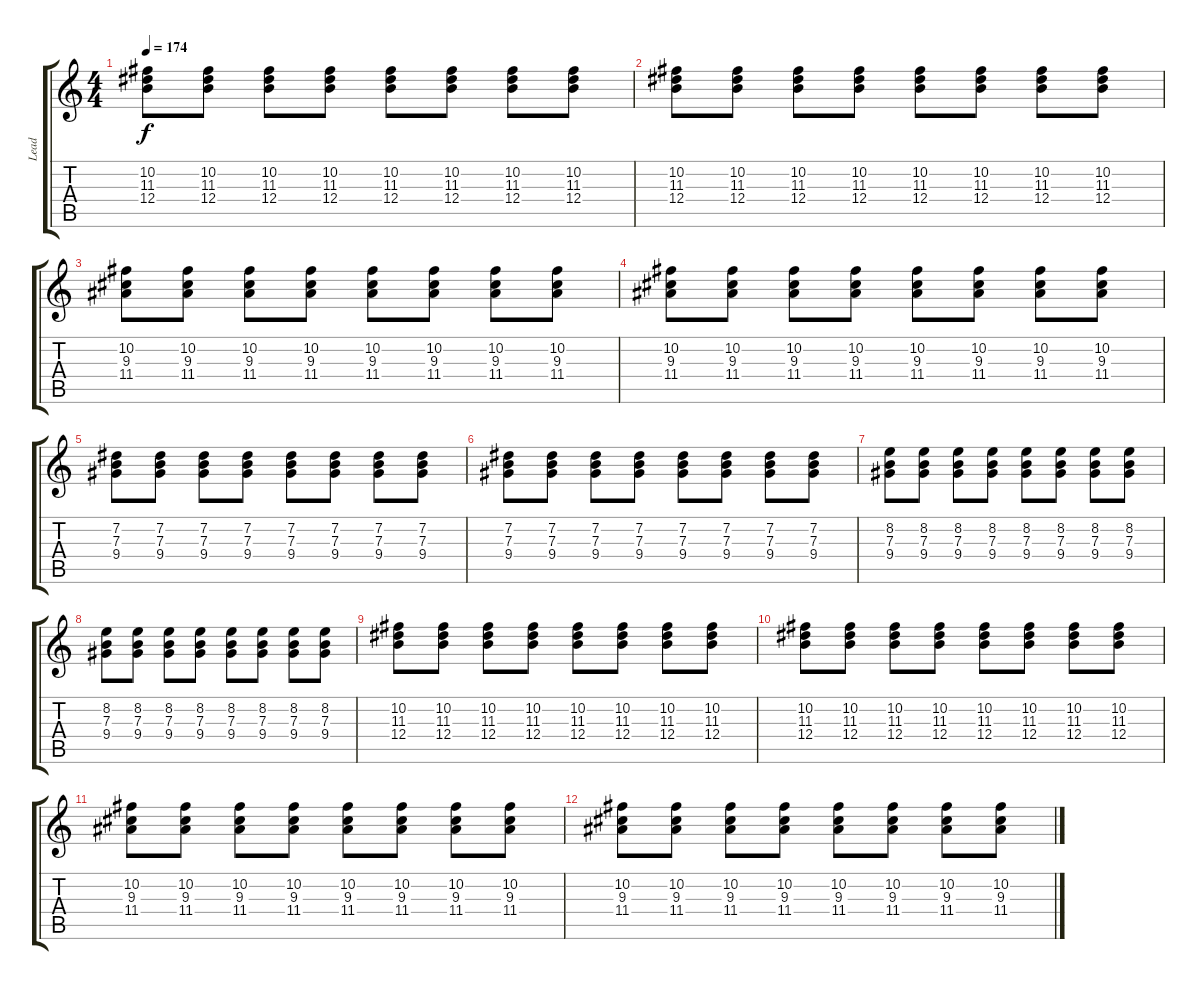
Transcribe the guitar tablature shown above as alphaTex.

\track ("Lead" "Lead") {instrument distortionguitar}
\staff {score tabs}
\tuning (Db4 Ab3 E3 B2 Gb2 B1) {hide}
\ts (4 4)
\tempo 174
\clef g2
\ks c
(10.2 11.3 12.4).8{dy f} (10.2 11.3 12.4).8 (10.2 11.3 12.4).8 (10.2 11.3 12.4).8 (10.2 11.3 12.4).8 (10.2 11.3 12.4).8 (10.2 11.3 12.4).8 (10.2 11.3 12.4).8 |
(10.2 11.3 12.4).8 (10.2 11.3 12.4).8 (10.2 11.3 12.4).8 (10.2 11.3 12.4).8 (10.2 11.3 12.4).8 (10.2 11.3 12.4).8 (10.2 11.3 12.4).8 (10.2 11.3 12.4).8 |
(10.2 9.3 11.4).8 (10.2 9.3 11.4).8 (10.2 9.3 11.4).8 (10.2 9.3 11.4).8 (10.2 9.3 11.4).8 (10.2 9.3 11.4).8 (10.2 9.3 11.4).8 (10.2 9.3 11.4).8 |
(10.2 9.3 11.4).8 (10.2 9.3 11.4).8 (10.2 9.3 11.4).8 (10.2 9.3 11.4).8 (10.2 9.3 11.4).8 (10.2 9.3 11.4).8 (10.2 9.3 11.4).8 (10.2 9.3 11.4).8 |
(7.2 7.3 9.4).8 (7.2 7.3 9.4).8 (7.2 7.3 9.4).8 (7.2 7.3 9.4).8 (7.2 7.3 9.4).8 (7.2 7.3 9.4).8 (7.2 7.3 9.4).8 (7.2 7.3 9.4).8 |
(7.2 7.3 9.4).8 (7.2 7.3 9.4).8 (7.2 7.3 9.4).8 (7.2 7.3 9.4).8 (7.2 7.3 9.4).8 (7.2 7.3 9.4).8 (7.2 7.3 9.4).8 (7.2 7.3 9.4).8 |
(8.2 7.3 9.4).8 (8.2 7.3 9.4).8 (8.2 7.3 9.4).8 (8.2 7.3 9.4).8 (8.2 7.3 9.4).8 (8.2 7.3 9.4).8 (8.2 7.3 9.4).8 (8.2 7.3 9.4).8 |
(8.2 7.3 9.4).8 (8.2 7.3 9.4).8 (8.2 7.3 9.4).8 (8.2 7.3 9.4).8 (8.2 7.3 9.4).8 (8.2 7.3 9.4).8 (8.2 7.3 9.4).8 (8.2 7.3 9.4).8 |
(10.2 11.3 12.4).8 (10.2 11.3 12.4).8 (10.2 11.3 12.4).8 (10.2 11.3 12.4).8 (10.2 11.3 12.4).8 (10.2 11.3 12.4).8 (10.2 11.3 12.4).8 (10.2 11.3 12.4).8 |
(10.2 11.3 12.4).8 (10.2 11.3 12.4).8 (10.2 11.3 12.4).8 (10.2 11.3 12.4).8 (10.2 11.3 12.4).8 (10.2 11.3 12.4).8 (10.2 11.3 12.4).8 (10.2 11.3 12.4).8 |
(10.2 9.3 11.4).8 (10.2 9.3 11.4).8 (10.2 9.3 11.4).8 (10.2 9.3 11.4).8 (10.2 9.3 11.4).8 (10.2 9.3 11.4).8 (10.2 9.3 11.4).8 (10.2 9.3 11.4).8 |
(10.2 9.3 11.4).8 (10.2 9.3 11.4).8 (10.2 9.3 11.4).8 (10.2 9.3 11.4).8 (10.2 9.3 11.4).8 (10.2 9.3 11.4).8 (10.2 9.3 11.4).8 (10.2 9.3 11.4).8
